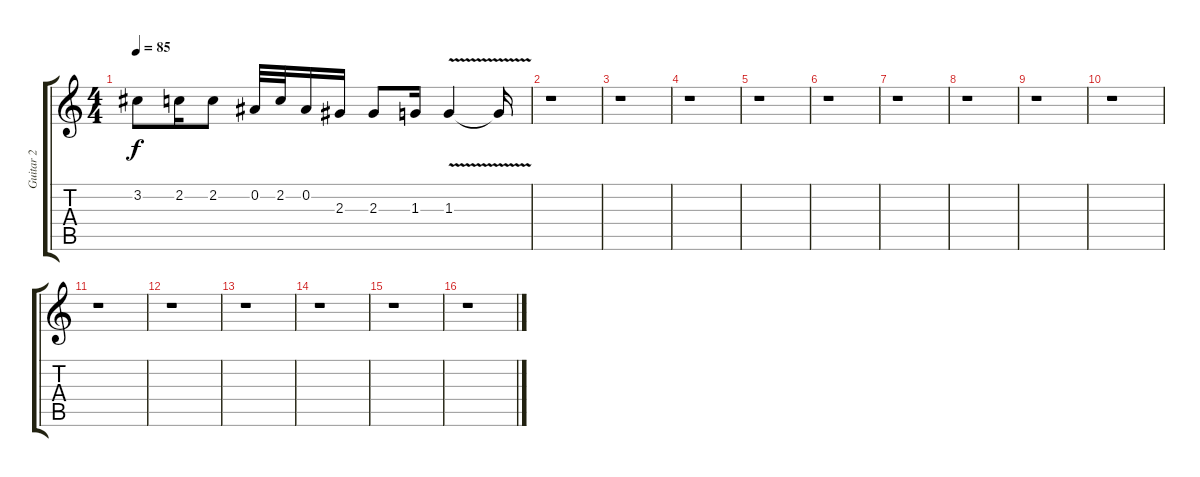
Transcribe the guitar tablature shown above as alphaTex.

\track ("Guitar 2" "Guitar 2") {instrument distortionguitar}
\staff {score tabs}
\tuning (Eb4 Bb3 Gb3 Db3 Ab2 Eb2) {hide}
\ts (4 4)
\tempo 85
\clef g2
\ks c
3.2.8{dy f} 2.2.16 2.2.8 0.2.32 2.2.32 0.2.16 2.3.16 2.3.8 1.3.16 1.3{v}.4 1.3{t}.16 |
r.1 |
r.1 |
r.1 |
r.1 |
r.1 |
r.1 |
r.1 |
r.1 |
r.1 |
r.1 |
r.1 |
r.1 |
r.1 |
r.1 |
r.1
